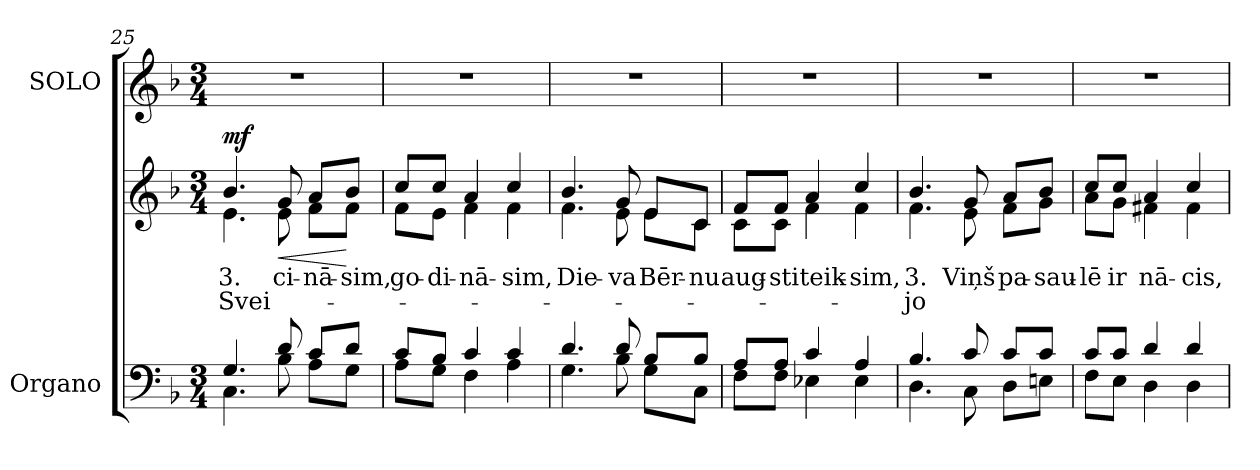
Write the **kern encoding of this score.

**kern	**kern	**text	**text	**dynam	**kern
*part2	*part2	*part2	*part2	*part2	*part1
*staff3	*staff2	*staff2	*staff2	*staff2/3	*staff1
*I"Organo	*	*	*	*	*I"SOLO
!!LO:LB:g=z
*clefF4	*clefG2	*	*	*	*clefG2
*k[b-]	*k[b-]	*	*	*	*k[b-]
*F:	*F:	*	*	*	*F:
*M3/4	*M3/4	*	*	*	*M3/4
=25	=25	=25	=25	=25	=25
*^	*	*	*	*	*
!	!	!LO:TX:a:Bi:t=Refrēns	!	!	!	!
!	!	!	!LO:LY:b:color=#000000	!LO:LY:b:color=#000000	!	!LO:N:vis=1
*	*	*^	*	*	*	*
4.Gi/	4.Ci\	4.b-i/	4.ei\	3.	Svei-	mf	2.r
!	!	!	!	!LO:LY:b:color=#000000	!	!LO:HP:b	!
8di/	8B-i\	8gi/	8ei\	-ci-	.	<	.
!	!	!	!	!LO:LY:b:color=#000000	!	!	!
8ci/L	8Ai\L	8ai/L	8fi\L	-nā-	.	.	.
!	!	!	!	!LO:LY:b:color=#000000	!	!	!
8di/J	8Gi\J	8b-i/J	8fi\J	-sim,	.	[	.
=26	=26	=26	=26	=26	=26	=26	=26
!	!	!	!	!LO:LY:b:color=#000000	!	!	!LO:N:vis=1
8ci/L	8Ai\L	8cci/L	8fi\L	go-	.	.	2.r
!	!	!	!	!LO:LY:b:color=#000000	!	!	!
8B-i/J	8Gi\J	8cci/J	8ei\J	-di-	.	.	.
!	!	!	!	!LO:LY:b:color=#000000	!	!	!
4ci/	4Fi\	4ai/	4fi\	-nā-	.	.	.
!	!	!	!	!LO:LY:b:color=#000000	!	!	!
4ci/	4Ai\	4cci/	4fi\	-sim,	.	.	.
=27	=27	=27	=27	=27	=27	=27	=27
!	!	!	!	!LO:LY:b:color=#000000	!	!	!LO:N:vis=1
4.di/	4.Gi\	4.b-i/	4.fi\	Die-	.	.	2.r
!	!	!	!	!LO:LY:b:color=#000000	!	!	!
8di/	8B-i\	8gi/	8ei\	-va	.	.	.
!	!	!	!	!LO:LY:b:color=#000000	!	!	!
8B-i/L	8Gi\L	8ei/L	8ei\L	Bēr-	.	.	.
!	!	!	!	!LO:LY:b:color=#000000	!	!	!
8B-i/J	8Ci\J	8ci/J	8ci\J	-nu	.	.	.
=28	=28	=28	=28	=28	=28	=28	=28
!	!	!	!	!LO:LY:b:color=#000000	!	!	!LO:N:vis=1
8Ai/L	8Fi\L	8fi/L	8ci\L	aug-	.	.	2.r
!	!	!	!	!LO:LY:b:color=#000000	!	!	!
8Ai/J	8Fi\J	8fi/J	8ci\J	-sti	.	.	.
!	!	!	!	!LO:LY:b:color=#000000	!	!	!
4ci/	4E-Xi\	4ai/	4fi\	teik-	.	.	.
!	!	!	!	!LO:LY:b:color=#000000	!	!	!
4Ai/	4E-i\	4cci/	4fi\	-sim,	.	.	.
!!LO:LB:g=z
=29	=29	=29	=29	=29	=29	=29	=29
!	!	!	!	!LO:LY:b:color=#000000	!LO:LY:b:color=#000000	!	!LO:N:vis=1
4.B-i/	4.Di\	4.b-i/	4.fi\	3.	jo	.	2.r
!	!	!	!	!LO:LY:b:color=#000000	!	!	!
8ci/	8Ci\	8gi/	8ei\	Viņš	.	.	.
!	!	!	!	!LO:LY:b:color=#000000	!	!	!
8ci/L	8Di\L	8ai/L	8fi\L	pa-	.	.	.
!	!	!	!	!LO:LY:b:color=#000000	!	!	!
8ci/J	8Eni\J	8b-i/J	8gi\J	-sau-	.	.	.
=30	=30	=30	=30	=30	=30	=30	=30
!	!	!	!	!LO:LY:b:color=#000000	!	!	!LO:N:vis=1
8ci/L	8Fi\L	8cci/L	8ai\L	-lē	.	.	2.r
!	!	!	!	!LO:LY:b:color=#000000	!	!	!
8ci/J	8Ei\J	8cci/J	8gi\J	ir	.	.	.
!	!	!	!	!LO:LY:b:color=#000000	!	!	!
4di/	4Di\	4ai/	4f#Xi\	nā-	.	.	.
!	!	!	!	!LO:LY:b:color=#000000	!	!	!
4di/	4Di\	4cci/	4f#i\	-cis,	.	.	.
*v	*v	*	*	*	*	*	*
*	*v	*v	*	*	*	*
=	=	=	=	=	=
*-	*-	*-	*-	*-	*-
